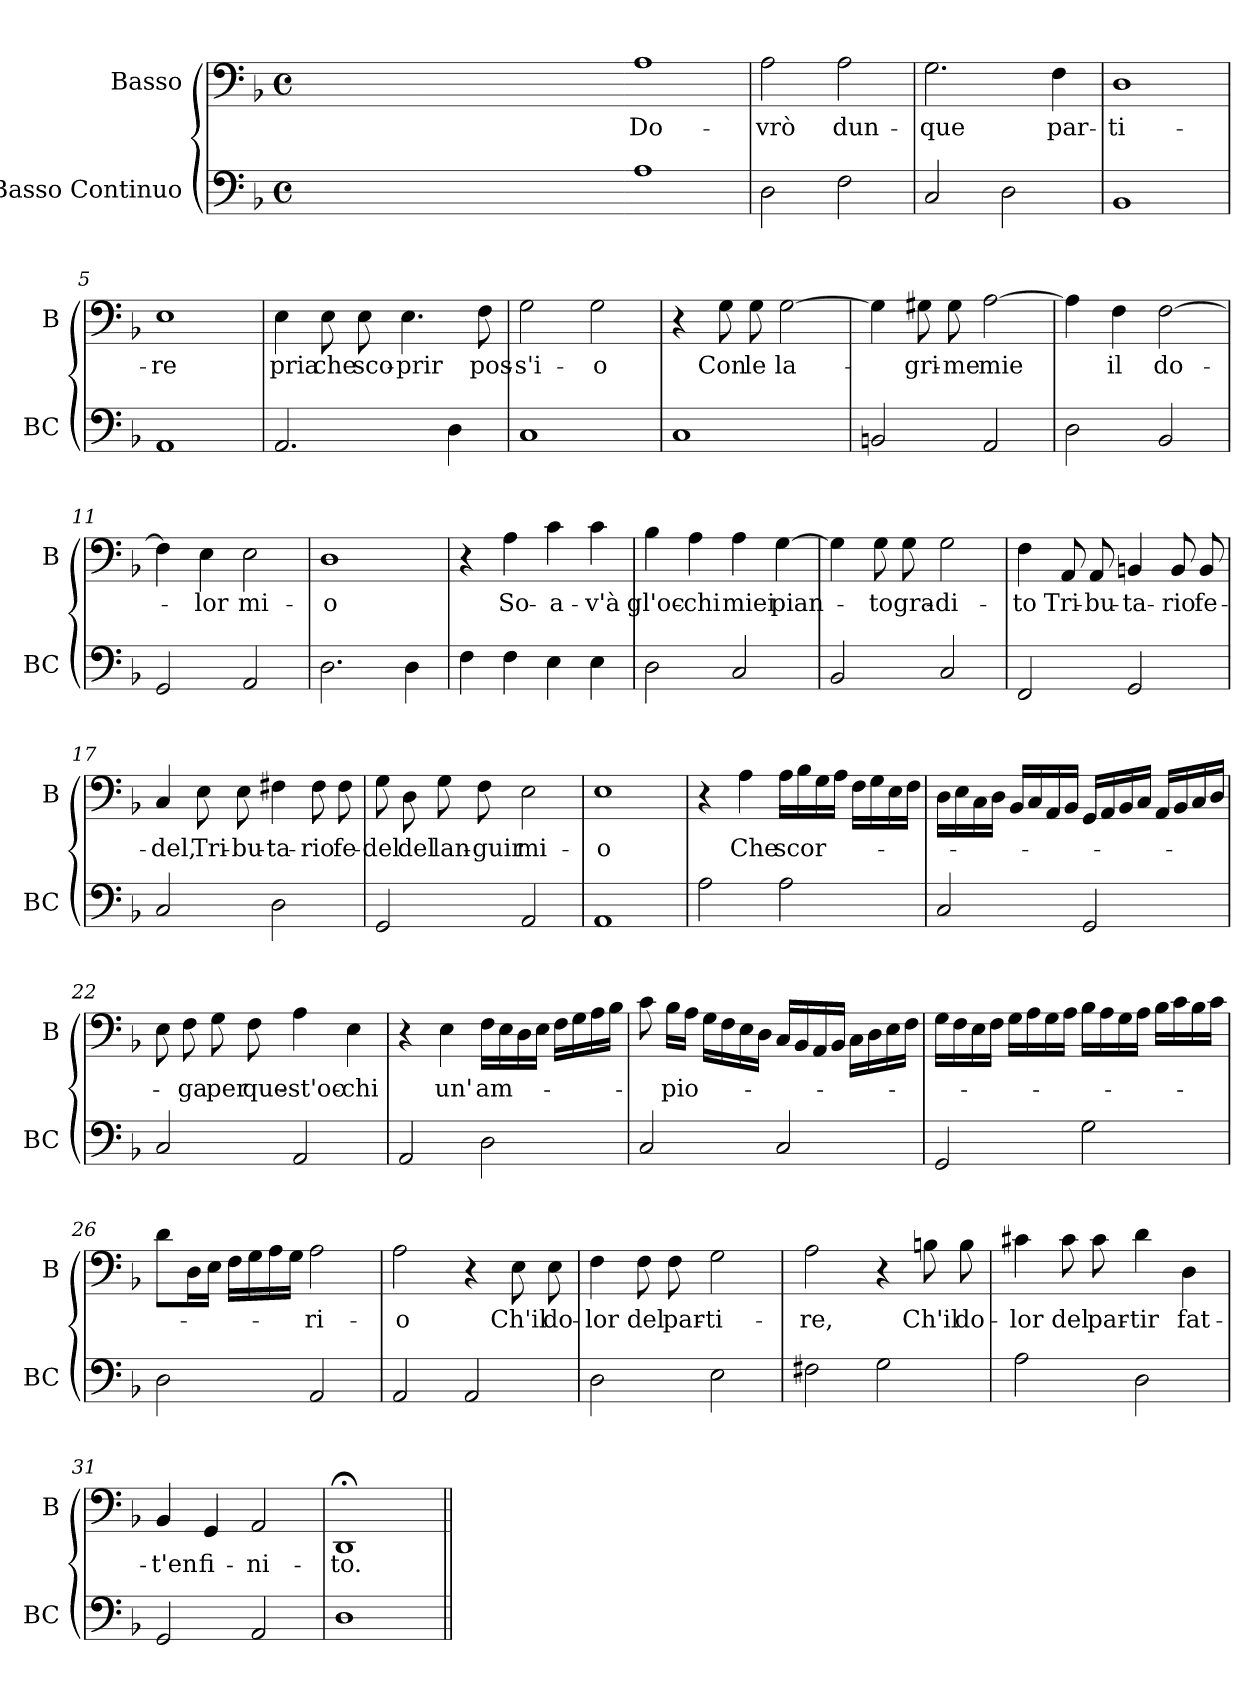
**kern	**kern	**text
*part2	*part1	*part1
*staff2	*staff1	*staff1
*I"Basso Continuo	*I"Basso	*
*I'BC	*I'B	*
*clefF4	*clefF4	*
*k[b-]	*k[b-]	*
*F:	*F:	*
*M4/4	*M4/4	*
*met(c)	*met(c)	*
=	=	=
1ryy	1ryy	.
=1X-	=1X-	=1X-
4ryy	4ryy	.
4ryy	4ryy	.
4ryy	4ryy	.
4ryy	4ryy	.
=1-	=1-	=1-
!	!	!LO:LY:b
1A	1A	Do-
=2	=2	=2
!	!	!LO:LY:b
2D\	2A\	-vrò
!	!	!LO:LY:b
2F\	2A\	dun-
=3	=3	=3
!	!	!LO:LY:b
2C/	2.G\	-que
2D\	.	.
!	!	!LO:LY:b
.	4F\	par-
=4	=4	=4
!	!	!LO:LY:b
1BB-	1D	-ti-
=5	=5	=5
!	!	!LO:LY:b
1AA	1E	-re
!!LO:LB:g=z
=6	=6	=6
!	!	!LO:LY:b
2.AA/	4E\	pria
!	!	!LO:LY:b
.	8E\	che
!	!	!LO:LY:b
.	8E\	sco-
!	!	!LO:LY:b
.	4.E\	-prir
4D\	.	.
!	!	!LO:LY:b
.	8F\	pos-
=7	=7	=7
!	!	!LO:LY:b
1C	2G\	-s'i-
!	!	!LO:LY:b
.	2G\	-o
=8	=8	=8
1C	4r	.
!	!	!LO:LY:b
.	8G\	Con
!	!	!LO:LY:b
.	8G\	le
!	!	!LO:LY:b
.	[2G\	la-
=9	=9	=9
2BBn/	4G\]	.
!	!	!LO:LY:b
.	8G#X\	-gri-
!	!	!LO:LY:b
.	8G#\	-me
!	!	!LO:LY:b
2AA/	[2A\	mie
=10	=10	=10
2D\	4A\]	.
!	!	!LO:LY:b
.	4F\	il
!	!	!LO:LY:b
2BB-/	[2F\	do-
!!LO:LB:g=z
=11	=11	=11
2GG/	4F\]	.
!	!	!LO:LY:b
.	4E\	-lor
!	!	!LO:LY:b
2AA/	2E\	mi-
=12	=12	=12
!	!	!LO:LY:b
2.D\	1D	-o
4D\	.	.
=13	=13	=13
4F\	4r	.
!	!	!LO:LY:b
4F\	4A\	So-
!	!	!LO:LY:b
4E\	4c\	-a-
!	!	!LO:LY:b
4E\	4c\	-v'à
=14	=14	=14
!	!	!LO:LY:b
2D\	4B-\	gl'oc-
!	!	!LO:LY:b
.	4A\	-chi
!	!	!LO:LY:b
2C/	4A\	miei
!	!	!LO:LY:b
.	[4G\	pian-
=15	=15	=15
2BB-/	4G\]	.
!	!	!LO:LY:b
.	8G\	-to
!	!	!LO:LY:b
.	8G\	gra-
!	!	!LO:LY:b
2C/	2G\	-di-
!!LO:LB:g=z
=16	=16	=16
!	!	!LO:LY:b
2FF/	4F\	-to
!	!	!LO:LY:b
.	8AA/	Tri-
!	!	!LO:LY:b
.	8AA/	-bu-
!	!	!LO:LY:b
2GG/	4BBn/	-ta-
!	!	!LO:LY:b
.	8BB/	-rio
!	!	!LO:LY:b
.	8BB/	fe-
=17	=17	=17
!	!	!LO:LY:b
2C/	4C/	-del,
!	!	!LO:LY:b
.	8E\	Tri-
!	!	!LO:LY:b
.	8E\	-bu-
!	!	!LO:LY:b
2D\	4F#X\	-ta-
!	!	!LO:LY:b
.	8F#\	-rio
!	!	!LO:LY:b
.	8F#\	fe-
=18	=18	=18
!	!	!LO:LY:b
2GG/	8G\	-del
!	!	!LO:LY:b
.	8D\	del
!	!	!LO:LY:b
.	8G\	lan-
!	!	!LO:LY:b
.	8F\	-guir
!	!	!LO:LY:b
2AA/	2E\	mi-
=19	=19	=19
!	!	!LO:LY:b
1AA	1E	-o
!!LO:LB:g=z
=20	=20	=20
2A\	4r	.
!	!	!LO:LY:b
.	4A\	Che
!	!	!LO:LY:b
2A\	16A\LL	scor-
.	16B-\	.
.	16G\	.
.	16A\JJ	.
.	16F\LL	.
.	16G\	.
.	16E\	.
.	16F\JJ	.
=21	=21	=21
2C/	16D\LL	.
.	16E\	.
.	16C\	.
.	16D\JJ	.
.	16BB-/LL	.
.	16C/	.
.	16AA/	.
.	16BB-/JJ	.
2GG/	16GG/LL	.
.	16AA/	.
.	16BB-/	.
.	16C/JJ	.
.	16AA/LL	.
.	16BB-/	.
.	16C/	.
.	16D/JJ	.
=22	=22	=22
2C/	8E\	.
!	!	!LO:LY:b
.	8F\	-ga
!	!	!LO:LY:b
.	8G\	per
!	!	!LO:LY:b
.	8F\	que-
!	!	!LO:LY:b
2AA/	4A\	-st'oc-
!	!	!LO:LY:b
.	4E\	-chi
!!LO:PB:g=z
=23	=23	=23
2AA/	4r	.
!	!	!LO:LY:b
.	4E\	un'
!	!	!LO:LY:b
2D\	16F\LL	am-
.	16E\	.
.	16D\	.
.	16E\JJ	.
.	16F\LL	.
.	16G\	.
.	16A\	.
.	16B-\JJ	.
=24	=24	=24
2C/	8c\	.
!	!	!LO:LY:b
.	16B-\LL	-pio-
.	16A\JJ	.
.	16G\LL	.
.	16F\	.
.	16E\	.
.	16D\JJ	.
2C/	16C/LL	.
.	16BB-/	.
.	16AA/	.
.	16BB-/JJ	.
.	16C\LL	.
.	16D\	.
.	16E\	.
.	16F\JJ	.
=25	=25	=25
2GG/	16G\LL	.
.	16F\	.
.	16E\	.
.	16F\JJ	.
.	16G\LL	.
.	16A\	.
.	16G\	.
.	16A\JJ	.
2G\	16B-\LL	.
.	16A\	.
.	16G\	.
.	16A\JJ	.
.	16B-\LL	.
.	16c\	.
.	16B-\	.
.	16c\JJ	.
!!LO:LB:g=z
=26	=26	=26
2D\	8d\L	.
.	16D\L	.
.	16E\JJ	.
.	16F\LL	.
.	16G\	.
.	16A\	.
.	16G\JJ	.
!	!	!LO:LY:b
2AA/	2A\	-ri-
=27	=27	=27
!	!	!LO:LY:b
2AA/	2A\	-o
2AA/	4r	.
!	!	!LO:LY:b
.	8E\	Ch'il
!	!	!LO:LY:b
.	8E\	do-
=28	=28	=28
!	!	!LO:LY:b
2D\	4F\	-lor
!	!	!LO:LY:b
.	8F\	del
!	!	!LO:LY:b
.	8F\	par-
!	!	!LO:LY:b
2E\	2G\	-ti-
=29	=29	=29
!	!	!LO:LY:b
2F#X\	2A\	-re,
2G\	4r	.
!	!	!LO:LY:b
.	8Bn\	Ch'il
!	!	!LO:LY:b
.	8B\	do-
!!LO:LB:g=z
=30	=30	=30
!	!	!LO:LY:b
2A\	4c#X\	-lor
!	!	!LO:LY:b
.	8c#\	del
!	!	!LO:LY:b
.	8c#\	par-
!	!	!LO:LY:b
2D\	4d\	-tir
!	!	!LO:LY:b
.	4D\	fat-
=31	=31	=31
!	!	!LO:LY:b
2GG/	4BB-/	-t'en
!	!	!LO:LY:b
.	4GG/	fi-
!	!	!LO:LY:b
2AA/	2AA/	-ni-
=32	=32	=32
!	!	!LO:LY:b
1D	1DD;<	-to.
=||	=||	=||
*-	*-	*-
